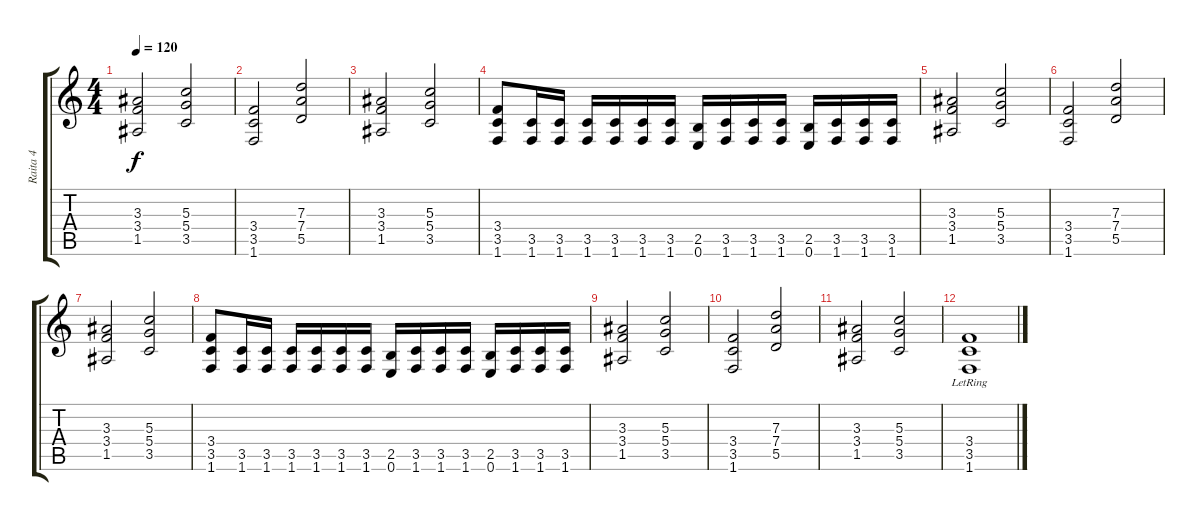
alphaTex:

\track ("Raita 4" "Raita 4") {instrument overdrivenguitar}
\staff {score tabs}
\tuning (E4 B3 G3 D3 A2 E2) {hide}
\ts (4 4)
\tempo 120
\clef g2
\ks c
(3.3 3.4 1.5).2{dy f} (5.3 5.4 3.5).2 |
(3.4 3.5 1.6).2 (7.3 7.4 5.5).2 |
(3.3 3.4 1.5).2 (5.3 5.4 3.5).2 |
(3.4 3.5 1.6).8 (3.5 1.6).16 (3.5 1.6).16 (3.5 1.6).16 (3.5 1.6).16 (3.5 1.6).16 (3.5 1.6).16 (2.5 0.6).16 (3.5 1.6).16 (3.5 1.6).16 (3.5 1.6).16 (2.5 0.6).16 (3.5 1.6).16 (3.5 1.6).16 (3.5 1.6).16 |
(3.3 3.4 1.5).2 (5.3 5.4 3.5).2 |
(3.4 3.5 1.6).2 (7.3 7.4 5.5).2 |
(3.3 3.4 1.5).2 (5.3 5.4 3.5).2 |
(3.4 3.5 1.6).8 (3.5 1.6).16 (3.5 1.6).16 (3.5 1.6).16 (3.5 1.6).16 (3.5 1.6).16 (3.5 1.6).16 (2.5 0.6).16 (3.5 1.6).16 (3.5 1.6).16 (3.5 1.6).16 (2.5 0.6).16 (3.5 1.6).16 (3.5 1.6).16 (3.5 1.6).16 |
(3.3 3.4 1.5).2 (5.3 5.4 3.5).2 |
(3.4 3.5 1.6).2 (7.3 7.4 5.5).2 |
(3.3 3.4 1.5).2 (5.3 5.4 3.5).2 |
(3.4{lr} 3.5{lr} 1.6{lr}).1
